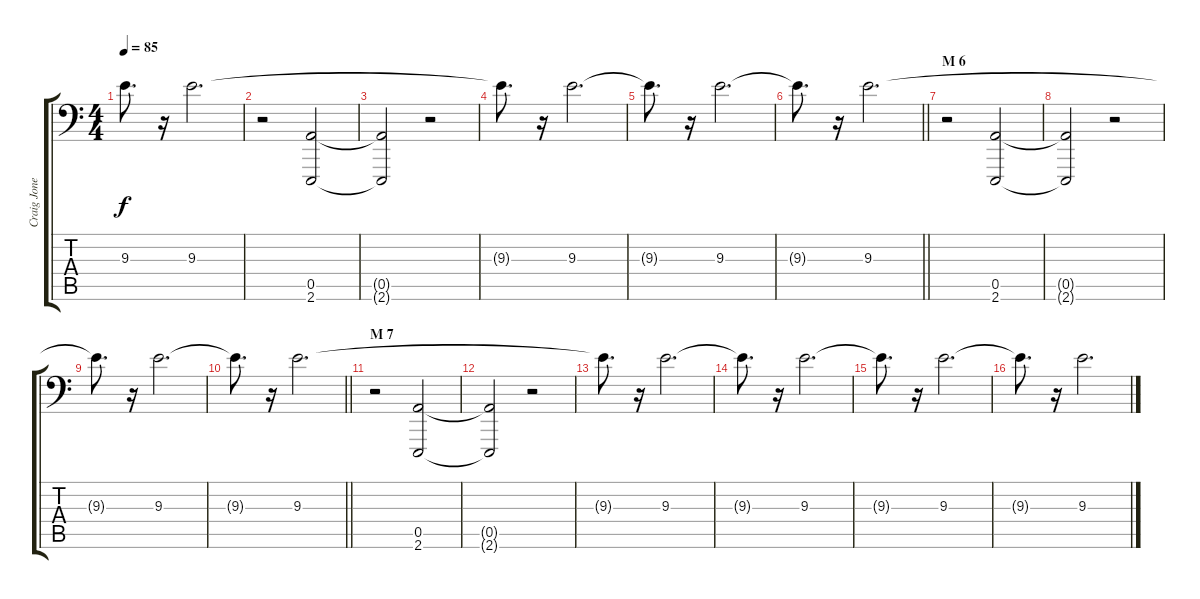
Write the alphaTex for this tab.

\track ("Craig Jones" "Craig Jone") {instrument lead3calliope}
\staff {score tabs}
\tuning (E5 B3 G3 D3 A2 D1) {hide}
\ts (4 4)
\tempo 85
\clef f4
\ks c
9.3{t}.8{d dy f} r.16{volume 0} 9.3.2{d volume 9 instrument reversecymbal} |
r.2{volume 0 instrument blownbottle} (0.5 2.6).2{volume 16} |
(0.5{t} 2.6{t}).2{volume 0} r.2 |
9.3{t}.8{d} r.16{volume 0} 9.3.2{d volume 9 instrument reversecymbal} |
9.3{t}.8{d} r.16{volume 0} 9.3.2{d volume 9 instrument reversecymbal} |
\barLineRight lightlight
9.3{t}.8{d} r.16{volume 0} 9.3.2{d volume 9 instrument reversecymbal} |
\section ("" "M 6")
r.2{volume 0 instrument blownbottle} (0.5 2.6).2{volume 16} |
(0.5{t} 2.6{t}).2{volume 0} r.2 |
9.3{t}.8{d} r.16{volume 0} 9.3.2{d volume 9 instrument reversecymbal} |
\barLineRight lightlight
9.3{t}.8{d} r.16{volume 0} 9.3.2{d volume 9 instrument reversecymbal} |
\section ("" "M 7")
r.2{volume 0 instrument blownbottle} (0.5 2.6).2{volume 16} |
(0.5{t} 2.6{t}).2{volume 0} r.2 |
9.3{t}.8{d} r.16{volume 0} 9.3.2{d volume 9 instrument reversecymbal} |
9.3{t}.8{d} r.16{volume 0} 9.3.2{d volume 9 instrument reversecymbal} |
9.3{t}.8{d} r.16{volume 0} 9.3.2{d volume 9 instrument reversecymbal} |
9.3{t}.8{d} r.16{volume 0} 9.3.2{d volume 9 instrument reversecymbal}
